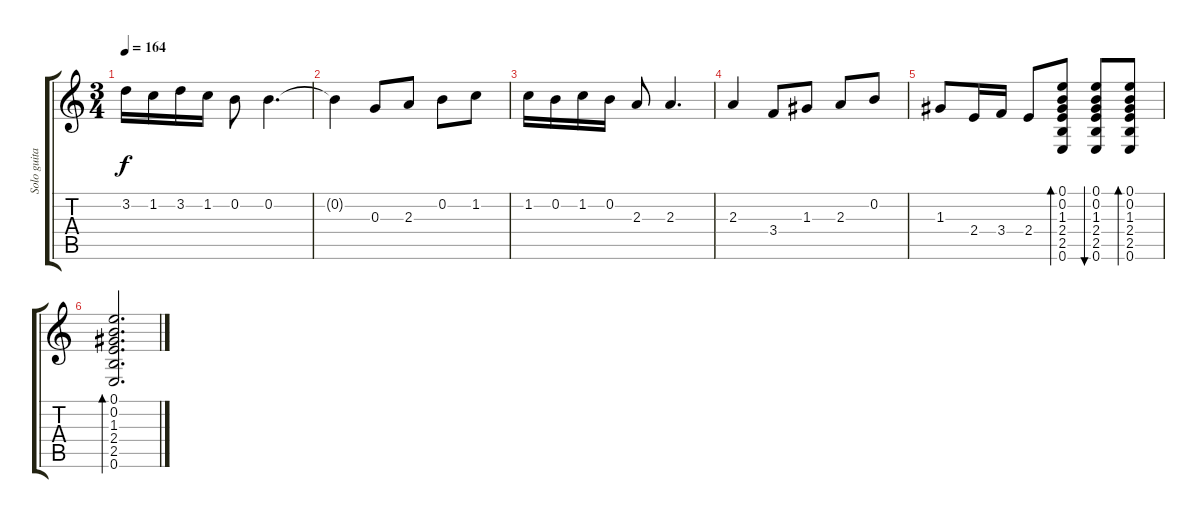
\track ("Solo guitar" "Solo guita") {instrument acousticguitarnylon}
\staff {score tabs}
\tuning (E4 B3 G3 D3 A2 E2) {hide}
\ts (3 4)
\tempo 164
\clef g2
\ks c
3.2.16{dy f} 1.2.16 3.2.16 1.2.16 0.2.8 0.2.4{d} |
0.2{t}.4 0.3.8 2.3.8 0.2.8 1.2.8 |
1.2.16 0.2.16 1.2.16 0.2.16 2.3.8 2.3.4{d} |
2.3.4 3.4.8 1.3.8 2.3.8 0.2.8 |
1.3.8 2.4.16 3.4.16 2.4.8 (0.1 0.2 1.3 2.4 2.5 0.6).8{bd 30} (0.1 0.2 1.3 2.4 2.5 0.6).8{bu 30} (0.1 0.2 1.3 2.4 2.5 0.6).8{bd 30} |
(0.1 0.2 1.3 2.4 2.5 0.6).2{d bd 30}
